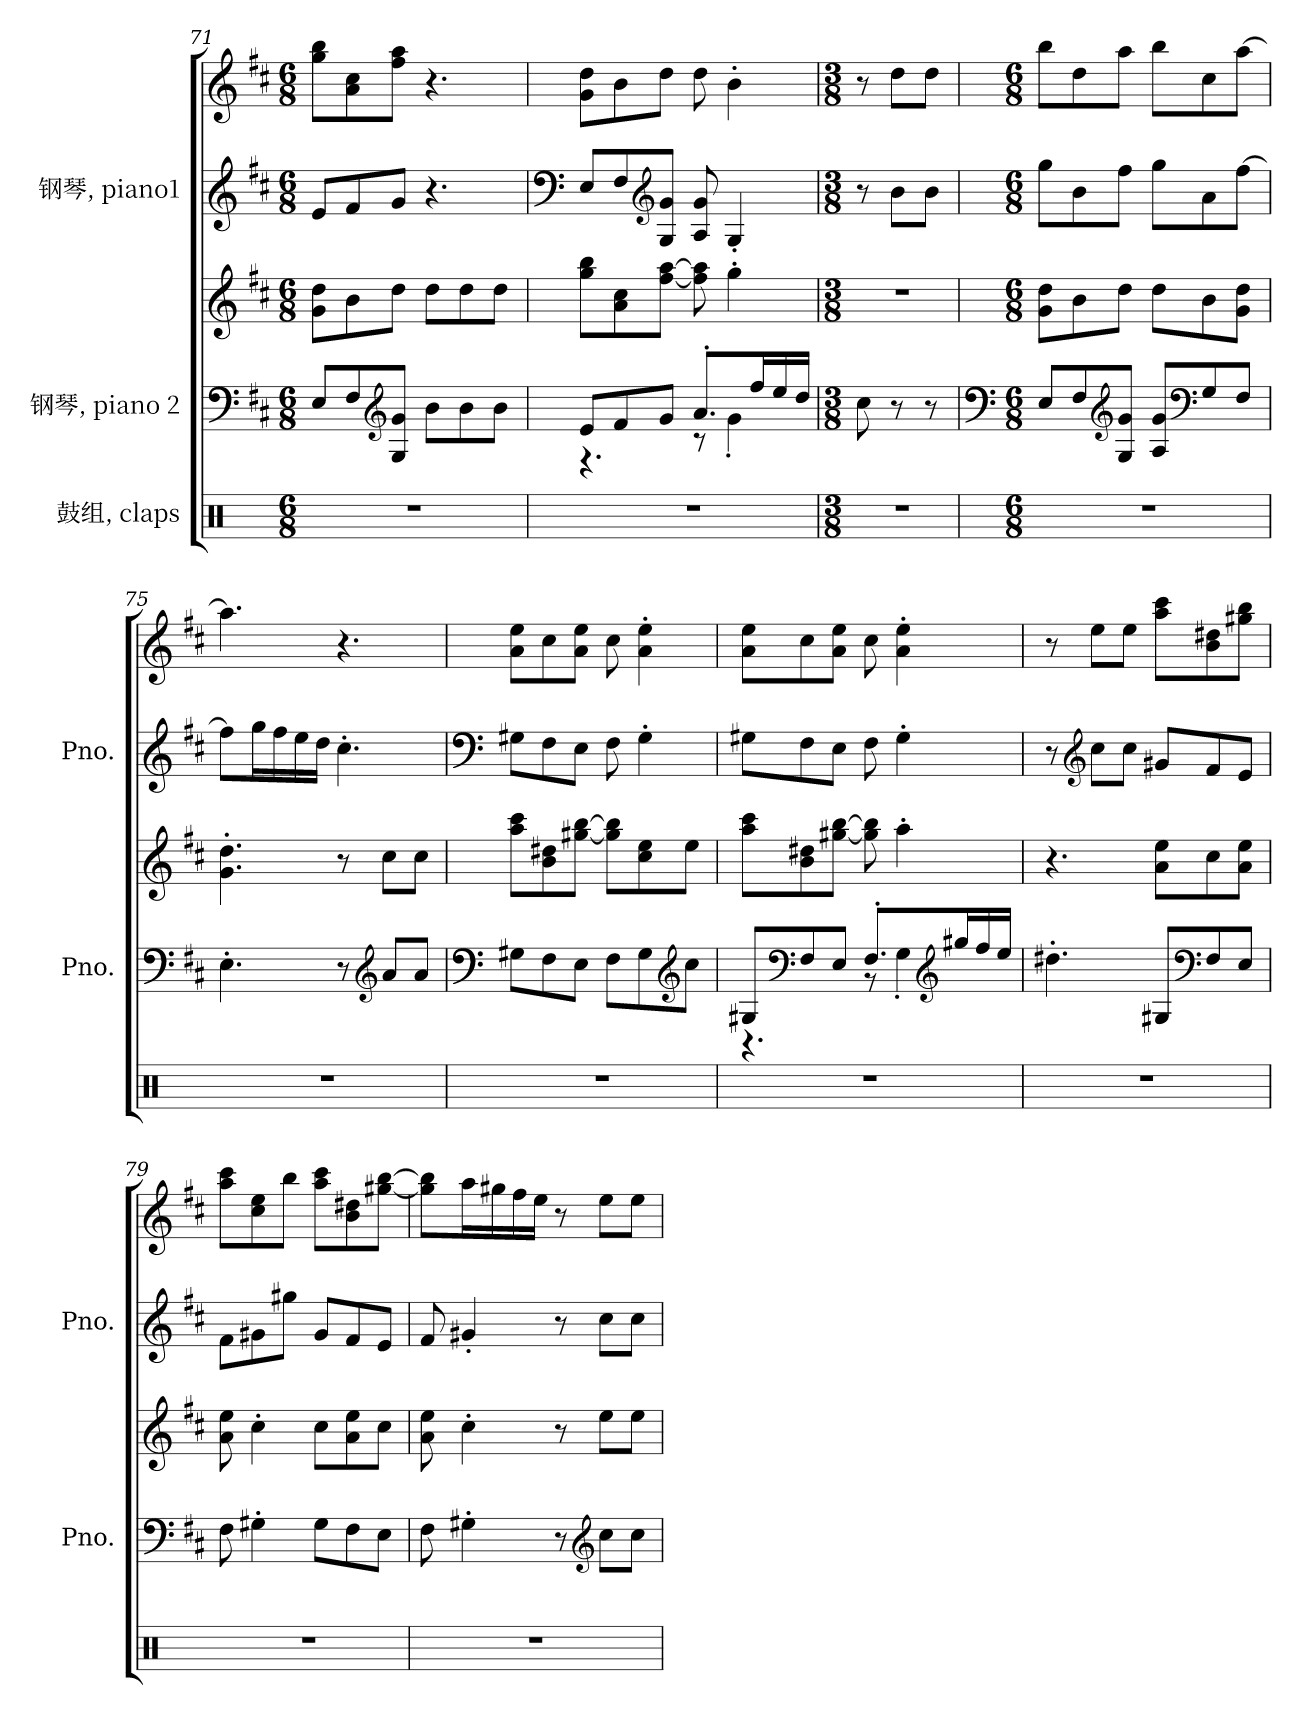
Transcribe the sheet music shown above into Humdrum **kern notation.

**kern	**kern	**kern	**kern	**kern
*part3	*part2	*part2	*part1	*part1
*staff5	*staff4	*staff3	*staff2	*staff1
*I"鼓组, claps	*I"钢琴, piano 2	*	*I"钢琴, piano1	*
*	*I'Pno.	*	*I'Pno.	*
!!LO:LB:g=z
*clefX	*clefF4	*clefG2	*clefG2	*clefG2
*k[]	*k[f#c#]	*k[f#c#]	*k[f#c#]	*k[f#c#]
*M6/8	*M6/8	*M6/8	*M6/8	*M6/8
=71	=71	=71	=71	=71
2.r	8E/L	8g\ 8dd\L	8e/L	8gg\ 8bb\L
.	8F#/	8b\	8f#/	8a\ 8cc#\
*	*clefG2	*	*	*
.	8G/ 8g/J	8dd\J	8g/J	8ff#\ 8aa\J
.	8b\L	8dd\L	4.r	4.r
.	8b\	8dd\	.	.
.	8b\J	8dd\J	.	.
=72	=72	=72	=72	=72
*	*	*	*clefF4	*
*	*^	*	*	*
2.r	8e/L	4.r	8gg\ 8bb\L	8E/L	8g\ 8dd\L
.	8f#/	.	8a\ 8cc#\	8F#/	8b\
*	*	*	*	*clefG2	*
.	8g/J	.	[8ff#\ [8aa\J	8G/ 8g/J	8dd\J
.	8.a'/L	8r	8ff#\] 8aa\]	8A/ 8g/	8dd\
.	.	4g'\	4gg'\	4G'/	4b'\
.	16ff#/L	.	.	.	.
.	16ee/	.	.	.	.
.	16dd/JJ	.	.	.	.
*	*v	*v	*	*	*
=73	=73	=73	=73	=73
*M3/8	*M3/8	*M3/8	*M3/8	*M3/8
4.r	8cc#\	4.r	8r	8r
.	8r	.	8b\L	8dd\L
.	8r	.	8b\J	8dd\J
=74	=74	=74	=74	=74
*	*clefF4	*	*	*
*M6/8	*M6/8	*M6/8	*M6/8	*M6/8
2.r	8E/L	8g\ 8dd\L	8gg\L	8bb\L
.	8F#/	8b\	8b\	8dd\
*	*clefG2	*	*	*
.	8G/ 8g/J	8dd\J	8ff#\J	8aa\J
.	8A/ 8g/L	8dd\L	8gg\L	8bb\L
*	*clefF4	*	*	*
.	8G/	8b\	8a\	8cc#\
.	8F#/J	8g\ 8dd\J	[8ff#\J	[8aa\J
!!LO:PB:g=z
=75	=75	=75	=75	=75
2.r	4.E'\	4.g\' 4.dd\'	8ff#\L]	4.aa\]
.	.	.	16gg\L	.
.	.	.	16ff#\	.
.	.	.	16ee\	.
.	.	.	16dd\JJ	.
.	8r	8r	4.cc#'\	4.r
*	*clefG2	*	*	*
.	8a/L	8cc#\L	.	.
.	8a/J	8cc#\J	.	.
=76	=76	=76	=76	=76
*	*clefF4	*	*clefF4	*
2.r	8G#X\L	8aa\ 8ccc#\L	8G#X\L	8a\ 8ee\L
.	8F#\	8b\ 8dd#X\	8F#\	8cc#\
.	8E\J	[8gg#X\ [8bb\J	8E\J	8a\ 8ee\J
.	8F#\L	8gg#\] 8bb\]L	8F#\	8cc#\
.	8G#\	8cc#\ 8ee\	4G#'\	4a\' 4ee\'
*	*clefG2	*	*	*
.	8cc#\J	8ee\J	.	.
=77	=77	=77	=77	=77
*	*^	*	*	*
2.r	8G#X/L	4.r	8aa\ 8ccc#\L	8G#X\L	8a\ 8ee\L
*	*clefF4	*	*	*	*
.	8F#/	.	8b\ 8dd#X\	8F#\	8cc#\
.	8E/J	.	[8gg#X\ [8bb\J	8E\J	8a\ 8ee\J
.	8.F#'/L	8r	8gg#\] 8bb\]	8F#\	8cc#\
.	.	4G#'\	4aa'\	4G#'\	4a\' 4ee\'
*	*clefG2	*	*	*	*
.	16gg#X/L	.	.	.	.
.	16ff#/	.	.	.	.
.	16ee/JJ	.	.	.	.
*	*v	*v	*	*	*
!!LO:LB:g=z
=78	=78	=78	=78	=78
2.r	4.dd#X'\	4.r	8r	8r
*	*	*	*clefG2	*
.	.	.	8cc#\L	8ee\L
.	.	.	8cc#\J	8ee\J
.	8G#X/L	8a\ 8ee\L	8g#X/L	8aa\ 8ccc#\L
*	*clefF4	*	*	*
.	8F#/	8cc#\	8f#/	8b\ 8dd#X\
.	8E/J	8a\ 8ee\J	8e/J	8gg#X\ 8bb\J
=79	=79	=79	=79	=79
2.r	8F#\	8a\ 8ee\	8f#\L	8aa\ 8ccc#\L
.	4G#X'\	4cc#'\	8g#X\	8cc#\ 8ee\
.	.	.	8gg#X\J	8bb\J
.	8G#\L	8cc#\L	8g#/L	8aa\ 8ccc#\L
.	8F#\	8a\ 8ee\	8f#/	8b\ 8dd#X\
.	8E\J	8cc#\J	8e/J	[8gg#X\ [8bb\J
=80	=80	=80	=80	=80
2.r	8F#\	8a\ 8ee\	8f#/	8gg#\] 8bb\]L
.	4G#X'\	4cc#'\	4g#X'/	16aa\L
.	.	.	.	16gg#X\
.	.	.	.	16ff#\
.	.	.	.	16ee\JJ
.	8r	8r	8r	8r
*	*clefG2	*	*	*
.	8cc#\L	8ee\L	8cc#\L	8ee\L
.	8cc#\J	8ee\J	8cc#\J	8ee\J
=	=	=	=	=
*-	*-	*-	*-	*-
